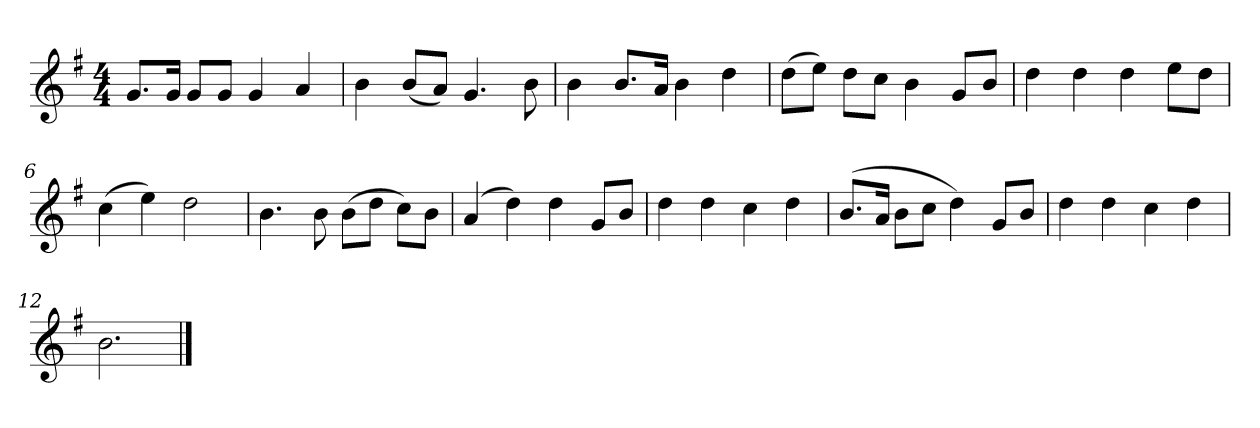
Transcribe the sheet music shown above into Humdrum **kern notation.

**kern
*part1
*staff1
*k[f#]
*M4/4
*MM120
=1
8.gL
16gJk
8gL
8gJ
4g
4a
=2
4b
(8bL
8aJ)
4.g
8b
=3
4b
8.bL
16aJk
4b
4dd
=4
(8ddL
8eeJ)
8ddL
8ccJ
4b
8gL
8bJ
=5
4dd
4dd
4dd
8eeL
8ddJ
=6
(4cc
4ee)
2dd
=7
4.b
8b
(8bL
8ddJ
8ccL)
8bJ
=8
(4a
4dd)
4dd
8gL
8bJ
=9
4dd
4dd
4cc
4dd
=10
(8.bL
16aJk
8bL
8ccJ
4dd)
8gL
8bJ
=11
4dd
4dd
4cc
4dd
=12
2.b
==
*-
